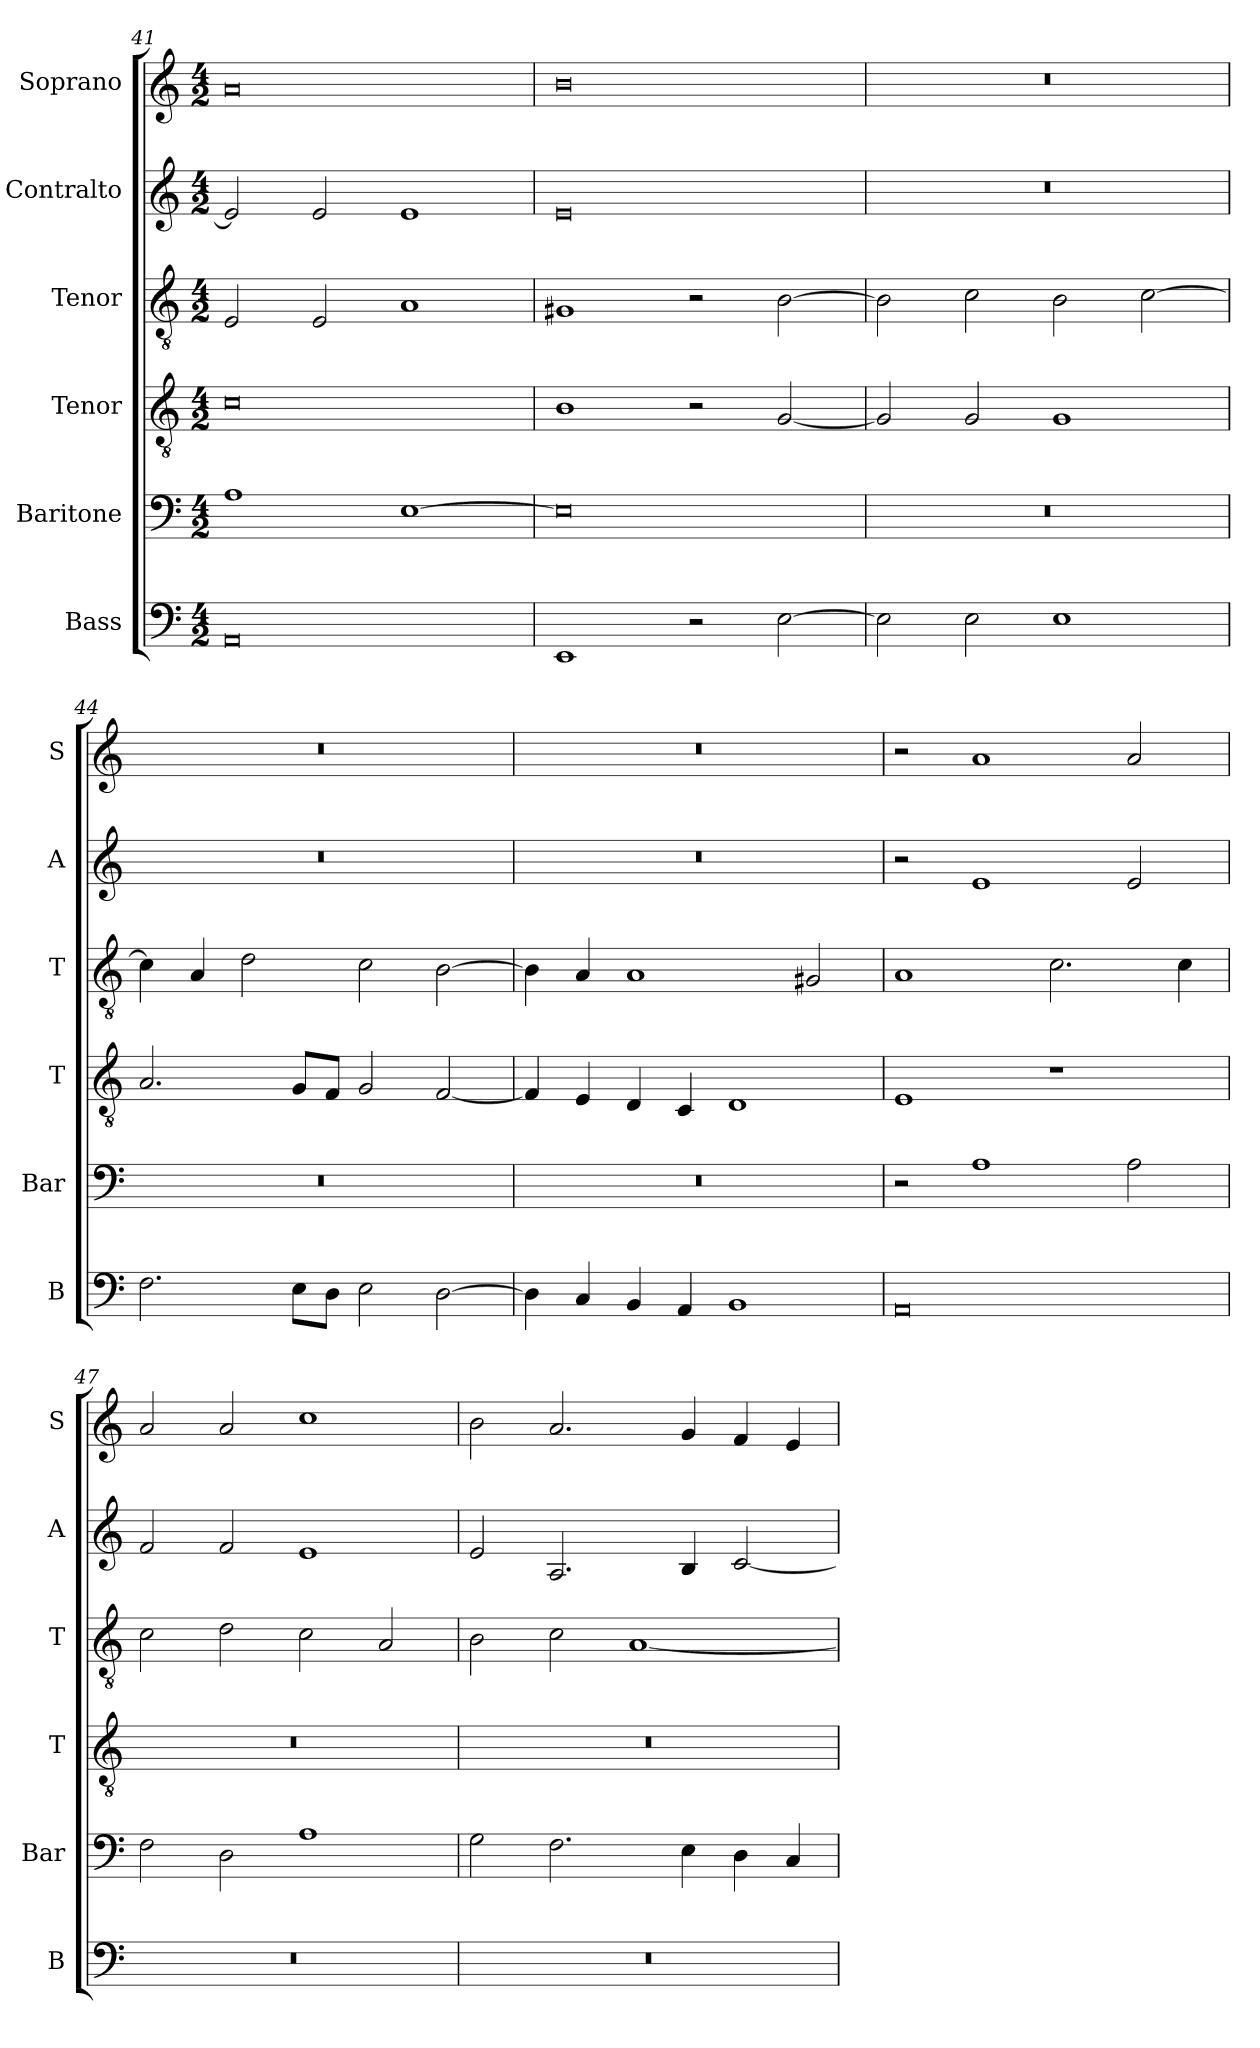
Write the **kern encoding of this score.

**kern	**kern	**kern	**kern	**kern	**kern
*part6	*part5	*part4	*part3	*part2	*part1
*staff6	*staff5	*staff4	*staff3	*staff2	*staff1
*I"Bass	*I"Baritone	*I"Tenor	*I"Tenor	*I"Contralto	*I"Soprano
*I'B	*I'Bar	*I'T	*I'T	*I'A	*I'S
*clefF4	*clefF4	*clefGv2	*clefGv2	*clefG2	*clefG2
*k[]	*k[]	*k[]	*k[]	*k[]	*k[]
*E:phr	*E:phr	*E:phr	*E:phr	*E:phr	*E:phr
*M4/2	*M4/2	*M4/2	*M4/2	*M4/2	*M4/2
=41	=41	=41	=41	=41	=41
0AA	1A	0c	2E	2e]	0a
.	.	.	2E	2e	.
.	[1E	.	1A	1e	.
=42	=42	=42	=42	=42	=42
1EE	0E]	1B	1G#X	0e	0b
2r	.	2r	2r	.	.
[2E	.	[2G	[2B	.	.
=43	=43	=43	=43	=43	=43
2E]	0r	2G]	2B]	0r	0r
2E	.	2G	2c	.	.
1E	.	1G	2B	.	.
.	.	.	[2c	.	.
=44	=44	=44	=44	=44	=44
2.F	0r	2.A	4c]	0r	0r
.	.	.	4A	.	.
.	.	.	2d	.	.
8E\L	.	8G/L	.	.	.
8D\J	.	8F/J	.	.	.
2E	.	2G	2c	.	.
[2D	.	[2F	[2B	.	.
=45	=45	=45	=45	=45	=45
4D]	0r	4F]	4B]	0r	0r
4C	.	4E	4A	.	.
4BB	.	4D	1A	.	.
4AA	.	4C	.	.	.
1BB	.	1D	.	.	.
.	.	.	2G#X	.	.
=46	=46	=46	=46	=46	=46
0AA	2r	1E	1A	2r	2r
.	1A	.	.	1e	1a
.	.	1r	2.c	.	.
.	2A	.	.	2e	2a
.	.	.	4c	.	.
=47	=47	=47	=47	=47	=47
0r	2F	0r	2c	2f	2a
.	2D	.	2d	2f	2a
.	1A	.	2c	1e	1cc
.	.	.	2A	.	.
=48	=48	=48	=48	=48	=48
0r	2G	0r	2B	2e	2b
.	2.F	.	2c	2.A	2.a
.	.	.	[1A	.	.
.	4E	.	.	4B	4g
.	4D	.	.	[2c	4f
.	4C	.	.	.	4e
=	=	=	=	=	=
*-	*-	*-	*-	*-	*-
